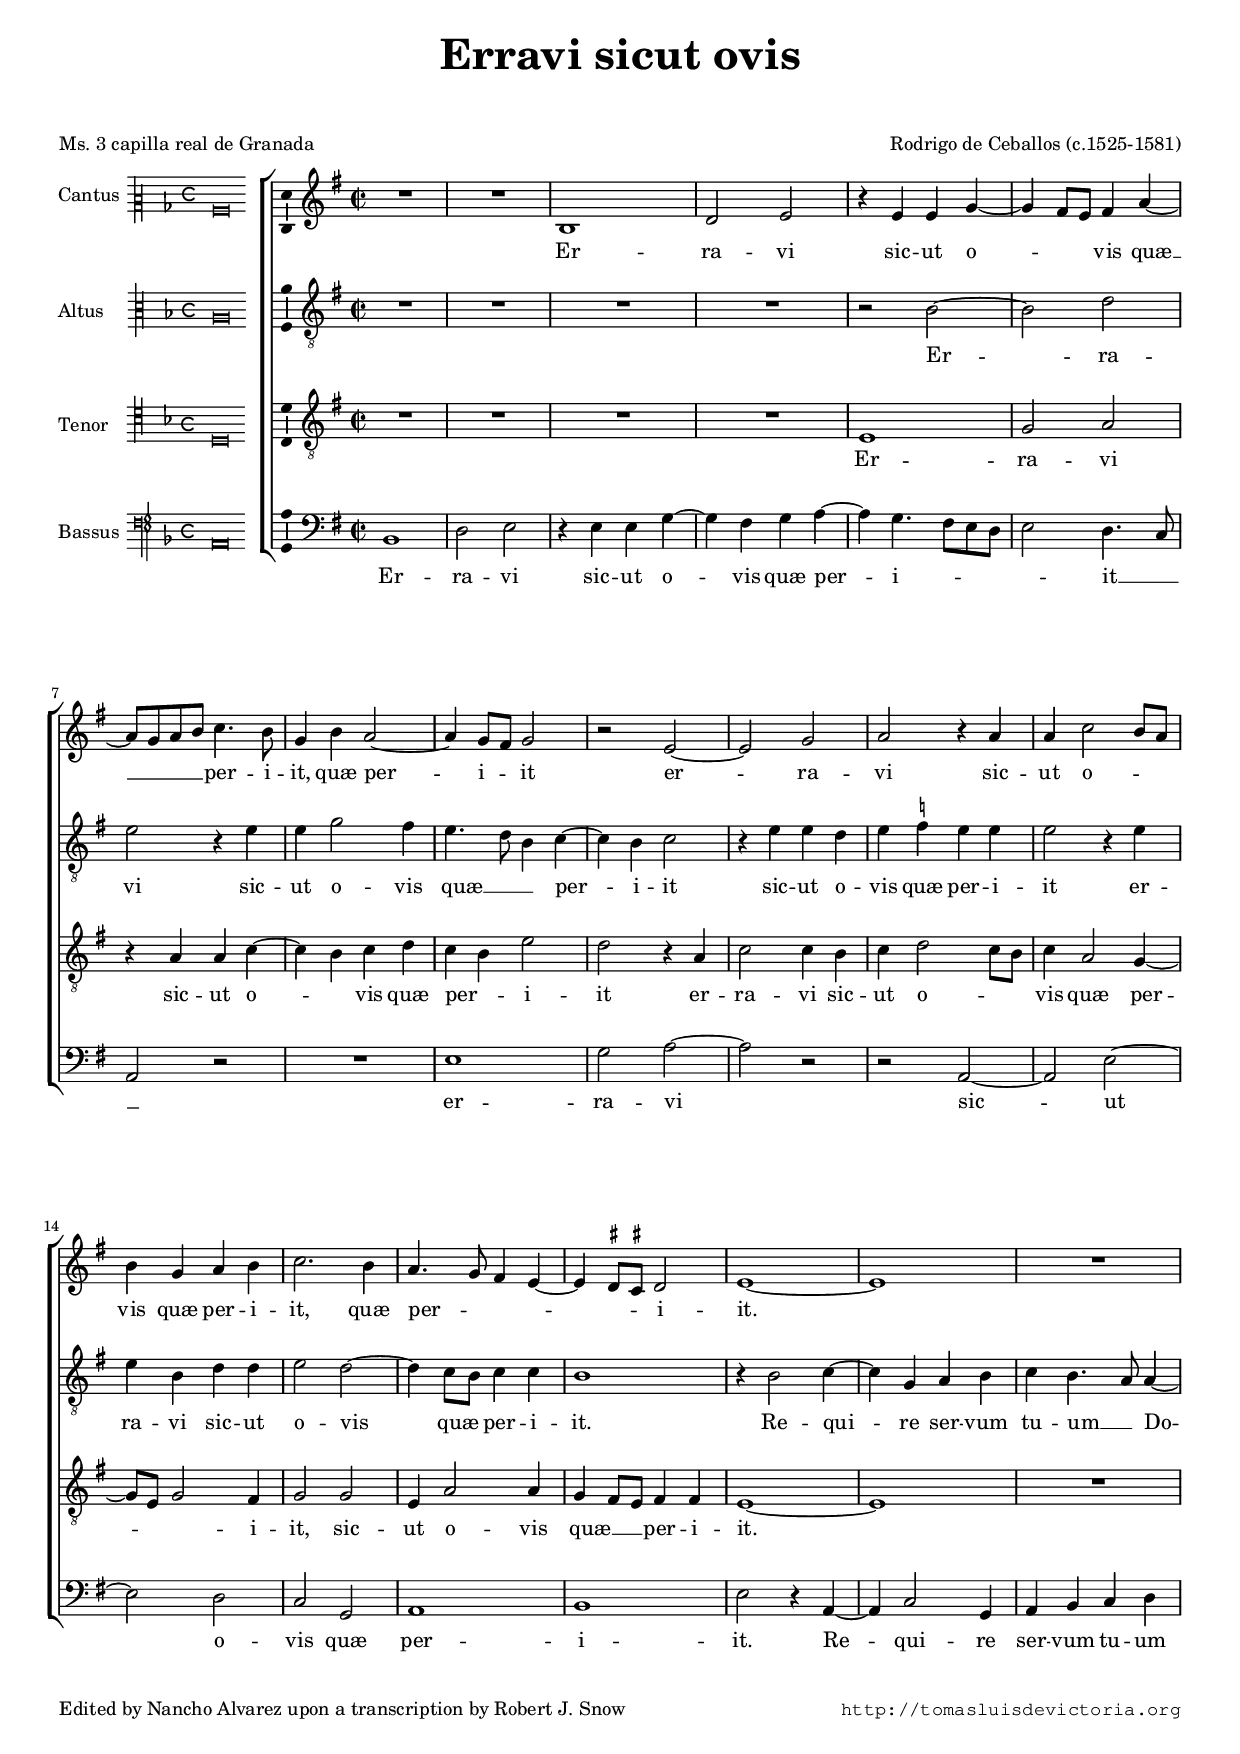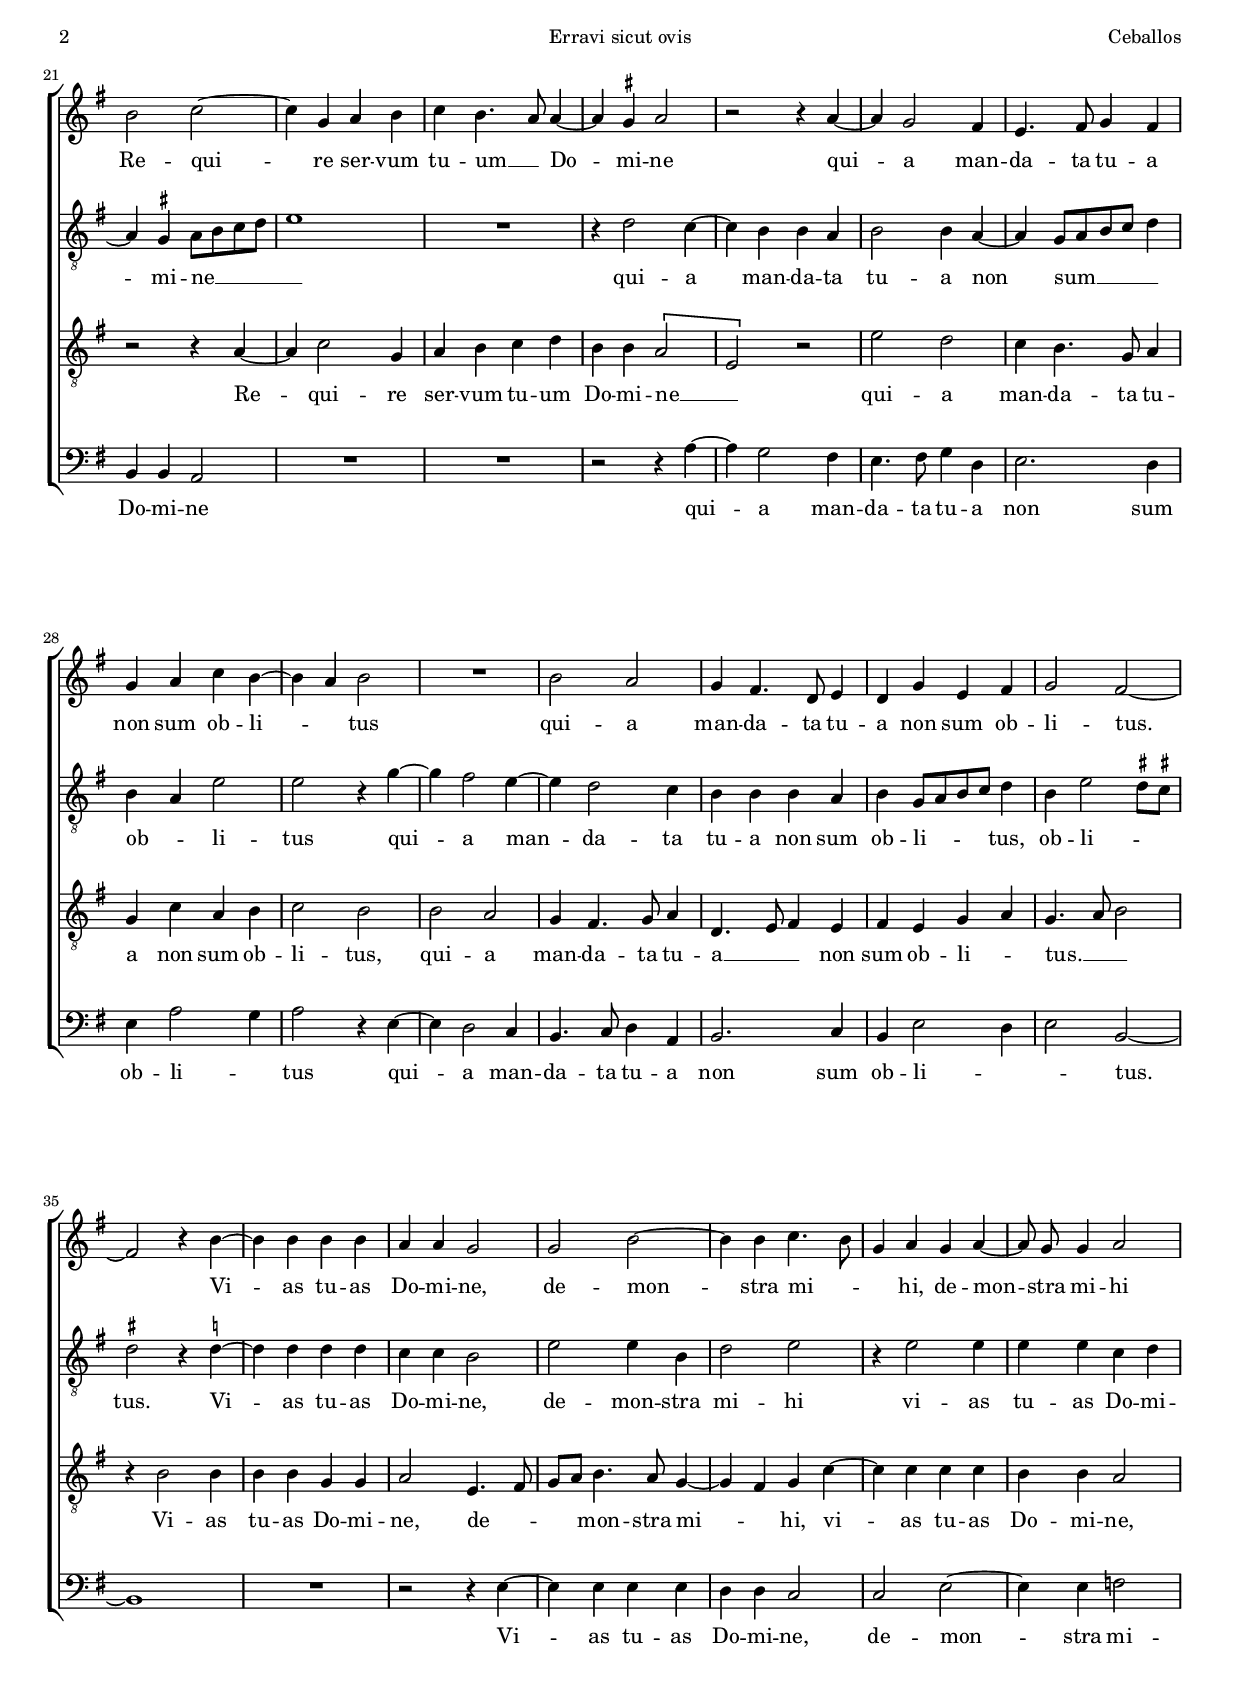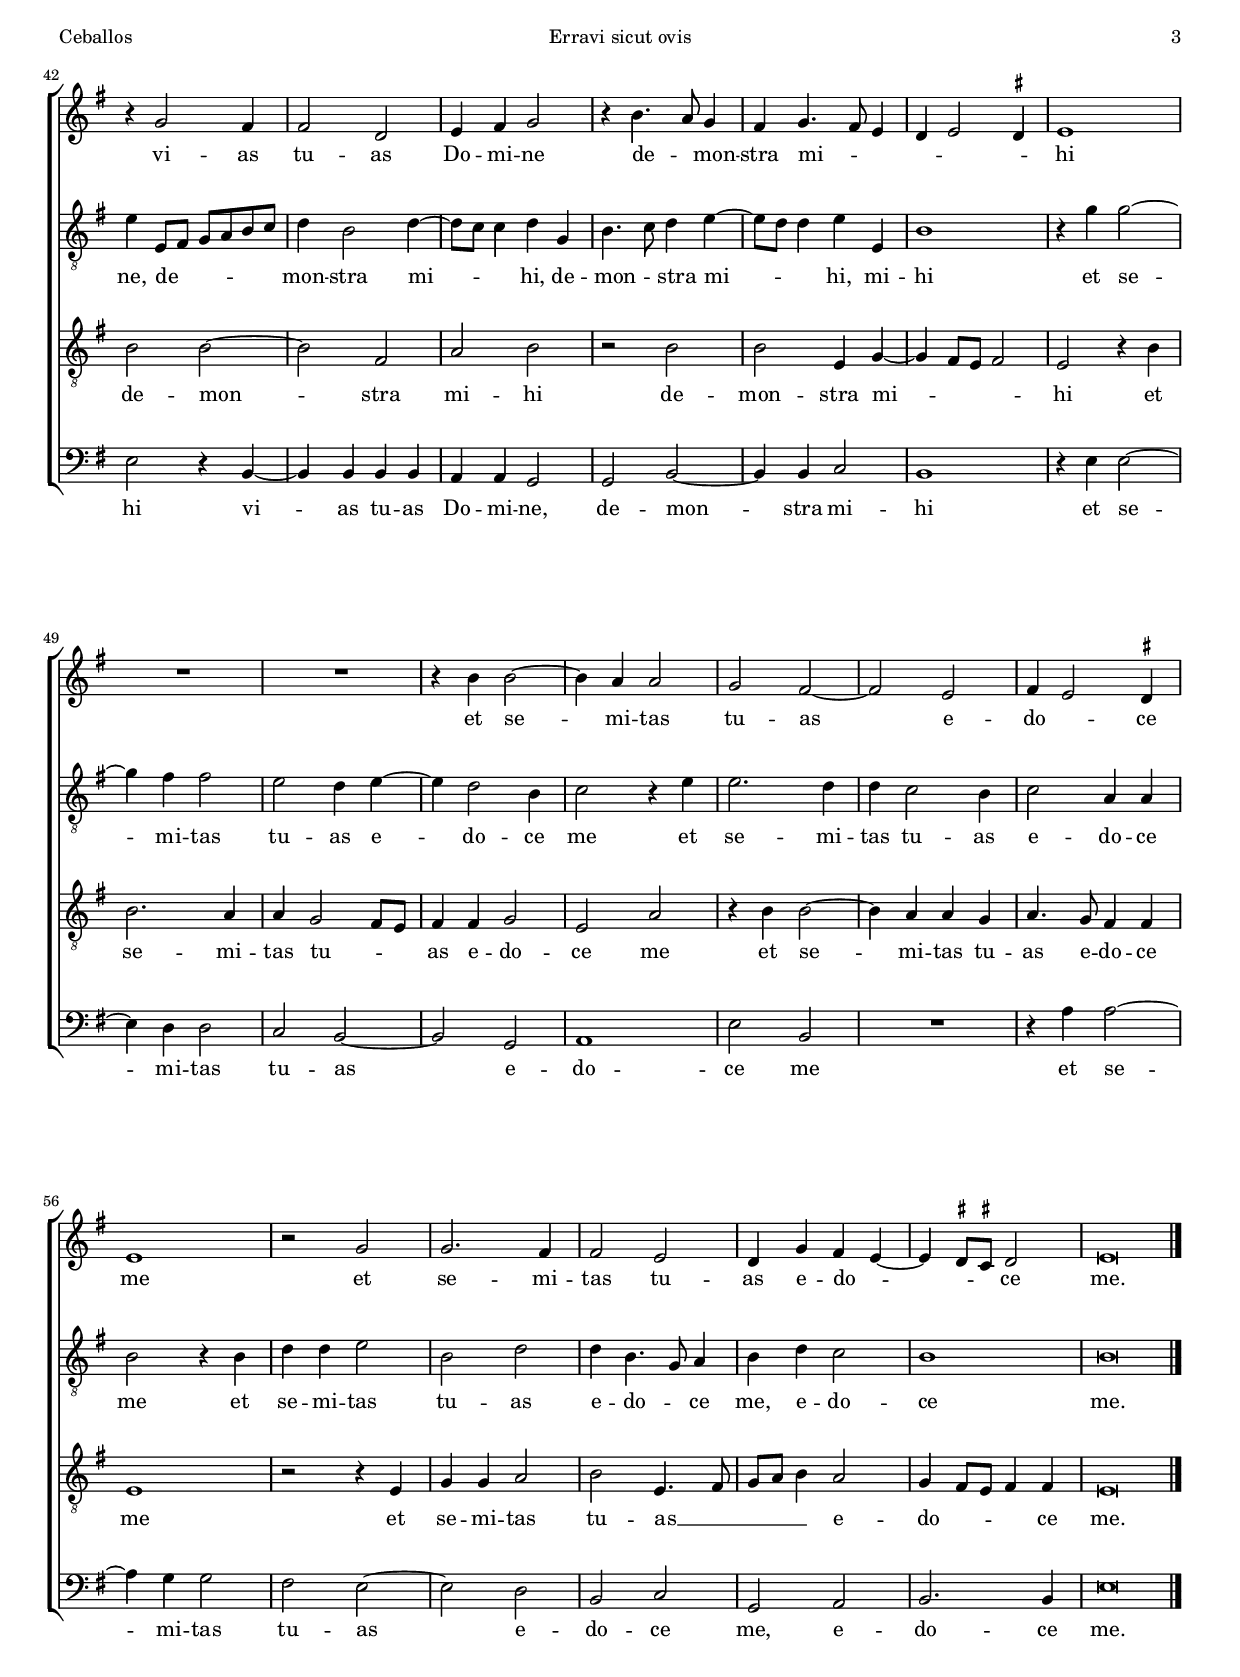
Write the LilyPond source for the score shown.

\version "2.18.0"

#(set-default-paper-size "a4")
#(set-global-staff-size 16.4)
#(ly:set-option 'point-and-click #f)
%mobile -s15.5 -i3.2

italicas=\override LyricText.font-shape = #'italic
rectas=\override LyricText.font-shape = #'upright
ss=\once \set suggestAccidentals = ##t
incipitwidth = 20
mtempo={\tempo 4 = 100}
mtempob={\tempo 4 = 50}
mt=#(define-music-function (parser location offset) (number?) ; move lyric text
      #{ \once \override LyricText.X-offset = -$offset #})

htitle="Erravi sicut ovis"
hcomposer="Ceballos"

\header {
	title=\markup{\fontsize #3 "Erravi sicut ovis"}
	%subtitle=""
	subsubtitle=\markup{\null \vspace #2 }
	composer="Rodrigo de Ceballos (c.1525-1581)"
        pdfauthor=\composer
	%opus="(-)"
	poet=\markup{"Ms. 3 capilla real de Granada"}
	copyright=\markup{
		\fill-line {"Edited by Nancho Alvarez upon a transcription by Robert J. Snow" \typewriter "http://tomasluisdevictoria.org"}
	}
%	tagline=""
}

global={\key f \major \time 2/2 \skip 1*62
	%\override Score.TimeSignature.break-visibility = #'#(#f #t #t)
	\bar "|."
}


cantus=\relative c'{
	R1*2
	a1
	c2 d
	r4 d d f ~
	f e8 d e4 g ~
	g8 f g a bes4. a8
	f4 a g2 ~
	g4 f8 e f2
	r2 d ~
	d f
	g r4 g
	g bes2 a8 g
	a4 f g a
	bes2. a4
	g4. f8 e4 d ~
	d4 \ss cis8 \ss b cis2
	d1 ~
	d
	R1
	a'2 bes ~
	bes4 f g a
	bes4 a4. g8 g4 ~
	g \ss fis g2
	r2 r4 g ~
	g4 f2 e4
	d4. e8 f4 e
	f g bes a ~
	a4 g a2
	R1
	a2 g
	f4 e4. c8 d4
	c f d e
	f2 e ~
	e2 r4 a ~
	a a a a
	g g f2
	f2 a ~
	a4 a bes4. a8
	f4 g f g ~
	g8 \noBeam f f4 g2 % Snow \ss fis fis
	r4 f2 e4
	e2 c
	d4 e f2
	r4 a4. g8 f4
	e4 f4. e8 d4
	c4 d2 \ss cis4
	d1
	R1*2
	r4 a' a2 ~
	a4 g g2
	f2 e ~
	e d
	e4 d2 \ss cis4
	d1
	r2 f
	f2. e4
	e2 d 
	c4 f e d ~
	d \ss cis8 \ss b cis2
	d\breve*1/2
}

altus=\relative c'{
	R1*4
	r2 a ~
	a c
	d r4 d
	d4 f2 e4
	d4. c8 a4 bes ~
	bes a bes2
	r4 d d c
	d \ss ees d d % Snow e
	d2 r4 d
	d a c c
	d2 c ~
	c4 bes8 a bes4 bes
	a1
	r4 a2 bes4 ~
	bes4 f g a
	bes a4. g8 g4 ~
	g \ss fis g8 a bes c 
	d1
	R1
	r4 c2 bes4 ~
	bes4 a a g
	a2 a4 g ~
	g f8[ g a bes] c4
	a4 g d'2
	d2 r4 f ~
	f e2 d4 ~
	d4 c2 bes4
	a4 a a g
	a f8[ g a bes] c4
	a4 d2 \ss cis8 \ss b
	\ss cis2 r4 \ss c4 ~
	c4 c c c
	bes bes a2
	d2 d4 a
	c2 d
	r4 d2 d4
	d4 d bes c
	d d,8 e f g a bes
	c4 a2 c4 ~
	c8 bes bes4 c4 f,
	a4. bes8 c4 d ~
	d8 c c4 d d,
	a'1
	r4 f' f2 ~
	f4 e e2
	d2 c4 d ~
	d c2 a4
	bes2 r4 d
	d2. c4
	c bes2 a4
	bes2 g4 g
	a2 r4 a
	c c d2
	a c
	c4 a4. f8 g4
	a c bes2
	a1
	a\breve*1/2
}

tenor=\relative c{
	R1*4
	d1
	f2 g
	r4 g g bes ~
	bes4 a bes c
	bes a d2
	c2 r4 g
	bes2 bes4 a
	bes4 c2 bes8 a
	bes4 g2 f4 ~
	f8 d f2 e4
	f2 f
	d4 g2 g4
	f4 e8 d e4 e
	d1 ~
	d
	R1
	r2 r4 g ~
	g bes2 f4
	g4 a bes c
	a a \[g2 
	d\] r
	d'2 c
	bes4 a4. f8 g4
	f bes g a
	bes2 a
	a g
	f4 e4. f8 g4
	c,4. d8 e4 d
	e d f g
	f4. g8 a2
	r4 a2 a4
	a a f f
	g2 d4. e8
	f g a4. g8 f4 ~
	f e f bes ~
	bes bes bes bes
	a a g2
	a a ~
	a e
	g2 a
	r2 a
	a d,4 f ~
	f4 e8 d e2
	d2 r4 a'
	a2. g4
	g4 f2 e8 d
	e4 e f2
	d g
	r4 a a2 ~
	a4 g g f
	g4. f8 e4 e
	d1
	r2 r4 d
	f f g2
	a2 d,4. e8 
	f g a4 g2
	f4 e8 d e4 e
	d\breve*1/2
}

bassus=\relative c{
	a1
	c2 d
	r4 d d f ~
	f e f g ~
	g f4. e8 d c
	d2 c4. bes8 
	g2 r % falta el silencio
	R1
	d'1
	f2 g ~
	g r
	r g, ~
	g d' ~
	d c
	bes f
	g1
	a
	d2 r4 g, ~
	g bes2 f4
	g a bes c
	a a g2
	R1*2
	r2 r4 g' ~
	g4 f2 e4
	d4. e8 f4 c
	d2. c4
	d g2 f4
	g2 r4 d ~
	d c2 bes4
	a4. bes8 c4 g
	a2. bes4
	a d2 c4
	d2 a ~
	a1
	R1
	r2 r4 d ~
	d d d d
	c c bes2
	bes d ~
	d4 d ees2
	d r4 a ~
	a a a a
	g g f2
	f a ~
	a4 a bes2
	a1
	r4 d d2 ~
	d4 c c2
	bes2 a ~
	a f
	g1
	d'2 a
	R1
	r4 g' g2 ~
	g4 f f2
	e d ~
	d c
	a bes
	f g
	a2. a4
	d\breve*1/2
}

textocantus=\lyricmode{
Er -- ra -- vi sic -- ut o -- _ _ vis
\mt #1 quæ __ _ _ _ per -- i -- it,
quæ per -- i -- _ it
er -- ra -- vi sic -- ut o -- _ _ vis
quæ per -- i -- it,
quæ per -- _ _ _ _ _ i -- it.
Re -- qui -- re ser -- vum tu -- um __ _ Do -- mi -- ne
qui -- a man -- da -- ta tu -- a non sum ob -- li -- _ tus
qui -- a man -- da -- ta tu -- a non sum ob -- li -- tus.
Vi -- as tu -- as Do -- mi -- ne,
de -- mon -- stra mi -- _ _ hi,
de -- mon -- stra mi -- hi
vi -- as tu -- as Do -- mi -- ne
de -- _ \mt #1.3 mon -- stra mi -- _ _ _ _ _ hi
et se -- mi -- tas tu -- as e -- \mt #.5 do -- _ ce me
et se -- mi -- tas tu -- as e -- do -- _ _ _ ce me.
}

textoaltus=\lyricmode{
Er -- ra -- vi
sic -- ut o -- vis \mt #.5 quæ __ _ _ per -- i -- it
sic -- ut o -- vis quæ per -- i -- it
er -- ra -- vi sic -- ut o -- vis \mt #.8 quæ _ per -- i -- it.
Re -- qui -- re ser -- vum tu -- um __ _ Do -- mi -- ne __ _ _ _ _ 
qui -- a man -- da -- ta tu -- a
non sum __ _ _ _ _ ob -- _ li -- tus
qui -- a man -- da -- ta tu -- a
non sum ob -- li -- _ _ _ tus,
ob -- li -- _ _ tus.
Vi -- as tu -- as Do -- mi -- ne,
de -- mon -- stra mi -- hi
vi -- as tu -- as Do -- mi -- ne,
de -- _ _ _ _ _ mon -- stra mi -- _ _ hi,
de -- \mt #1 mon -- _ \mt #1 stra mi -- _ _ hi,
mi -- hi
et se -- mi -- tas tu -- as e -- do -- ce me
et se -- mi -- tas tu -- as e -- do -- ce me
et se -- mi -- tas tu -- as e -- \mt #.3 do -- _ ce me,
e -- do -- ce me.
}

textotenor=\lyricmode{
Er -- ra -- vi
sic -- ut o -- _ vis quæ per -- _ i -- it
er -- ra -- vi sic -- ut o -- _ _ vis
quæ \mt #.5 per -- _ _ i -- it,
sic -- ut o -- vis \mt #.5 quæ __ _ _ per -- i -- it.
Re -- qui -- re ser -- vum tu -- um Do -- mi -- ne __ _
qui -- a man -- da -- ta tu -- a non sum ob -- li -- tus,
qui -- a man -- da -- ta tu -- a __ _ _ non sum ob -- li -- _ tus. __ _ _ 
Vi -- as tu -- as Do -- mi -- ne,
de -- _ _ _ mon -- stra mi -- _ hi,
vi -- as tu -- as Do -- mi -- ne,
de -- mon -- stra mi -- hi
de -- mon -- stra mi -- _ _ _ hi
et se -- mi -- tas tu -- _ _ as e -- do -- ce me
et se -- mi -- tas tu -- as e -- do -- ce me
et se -- mi -- tas tu -- as __ _ _ _ _ e -- \mt #.3 do -- _ _ _ ce me.
}

textobassus=\lyricmode{
Er -- ra -- vi sic -- ut o -- vis quæ per -- i -- _ _ _ _ it __ _ _ 
er -- ra -- vi sic -- ut o -- vis quæ per -- i -- it.
Re -- qui -- re ser -- vum tu -- um Do -- mi -- ne
qui -- a man -- da -- ta tu -- a non sum ob -- li -- _ tus
qui -- a man -- da -- ta tu -- a non sum ob -- li -- _ _ tus.
Vi -- as tu -- as Do -- mi -- ne, de -- mon -- stra mi -- hi
vi -- as tu -- as Do -- mi -- ne, de -- mon -- stra mi -- hi
et se -- mi -- tas tu -- as e -- do -- ce me
et se -- mi -- tas tu -- as e -- do -- ce me,
e -- do -- ce me.
}


incipitcantus=\markup{
	\score{
		{ 
		\set Staff.instrumentName="Cantus "
		\override NoteHead.style = #'neomensural
		\override Staff.TimeSignature.style = #'neomensural
		\cadenzaOn 
		\clef "petrucci-c2"
		\key f \major
		\time 4/4
                a\breve
		} 

	\layout { line-width=\incipitwidth indent = 0 }
	}
}

incipitaltus=\markup{
	\score{
		{ 
		\set Staff.instrumentName="Altus    "
		\override NoteHead.style = #'neomensural 
		\override Staff.TimeSignature.style = #'neomensural
		\cadenzaOn 
		\clef "petrucci-c3"
		\key f \major
		\time 4/4
               a\breve
		} 
	\layout { line-width=\incipitwidth indent = 0 }
	}
}


incipittenor=\markup{
	\score{
		{ 
		\set Staff.instrumentName="Tenor   "
		\override NoteHead.style = #'neomensural 
		\override Staff.TimeSignature.style = #'neomensural
		\cadenzaOn 
		\clef "petrucci-c4"
		\key f \major
		\time 4/4
                d\breve
		} 
	\layout { line-width=\incipitwidth indent=0 }
	}
}

incipitbassus=\markup{
	\score{
		{ 
		\set Staff.instrumentName="Bassus "
		\override NoteHead.style = #'neomensural
		\override Staff.TimeSignature.style = #'neomensural
		\cadenzaOn 
		\clef "petrucci-f4"
		\key f \major
		\time 4/4
                a,\breve
		} 
	\layout { line-width=\incipitwidth indent = 0 }
	}
}

%\layout {
%       \context {\Voice
%               \remove Ligature_bracket_engraver
%               \consists Mensural_ligature_engraver
%       }
%       line-width=\incipitwidth
%       indent = 0
%}

\score {\transpose c' d'{
\new ChoirStaff<<

	\new Staff <<\global
	\new Voice="v1" {
		\set Staff.instrumentName=\incipitcantus
		\clef "treble"
		\cantus }
	\new Lyrics \lyricsto "v1" {\textocantus }
	>>

	\new Staff <<\global
	\new Voice="v2" {
		\set Staff.instrumentName=\incipitaltus
		\clef "G_8"
		\altus }
	\new Lyrics \lyricsto "v2" {\textoaltus }
	>>
	
	\new Staff <<\global
	\new Voice="v3" {
		\set Staff.instrumentName=\incipittenor
		\clef "G_8"
		\tenor }
	\new Lyrics \lyricsto "v3" {\textotenor }
	>>

	\new Staff <<\global
	\new Voice="v4" {
		\set Staff.instrumentName=\incipitbassus
		\clef "bass"
		\bassus }
	\new Lyrics \lyricsto "v4" {\textobassus }
	>>
	
>>

	} % transpose

\layout{ 
	\context {\Lyrics 
		\override VerticalAxisGroup.staff-affinity = #UP
		\override VerticalAxisGroup.nonstaff-relatedstaff-spacing =
			#'((basic-distance . 0) (minimum-distance . 0) (padding . 1))
		\override LyricText.font-size = #1.2
		\override LyricHyphen.minimum-distance = #0.5
	}
	\context {\Score 
		tempoHideNote = ##t
		\override BarNumber.padding = #2 
	}
	\context {\Voice 
		%melismaBusyProperties = #'()
		%autoBeaming = ##f
	}
	\context {\Staff 
                %\RemoveEmptyStaves
                %\override VerticalAxisGroup.remove-first = ##t
		\override VerticalAxisGroup.staff-staff-spacing =
			#'((basic-distance . 11) (minimum-distance . 0) (padding . 1))
		\consists Ambitus_engraver 
		\override LigatureBracket.padding = #1
	}
}

%\midi { \mtempo }

}


\paper{
	evenHeaderMarkup=\markup  \fill-line { \fromproperty #'page:page-number-string \htitle \hcomposer }
	oddHeaderMarkup= \markup  \fill-line { \on-the-fly #not-first-page \hcomposer \on-the-fly #not-first-page \htitle \on-the-fly #not-first-page \fromproperty #'page:page-number-string }
	%system-count=20
	%page-count = 8
	ragged-last-bottom = ##f
	indent=3.6\cm
	system-system-spacing =
	#'((basic-distance . 20) (minimum-distance . 0) (padding . 5))
	top-system-spacing = % header
	#'((basic-distance . 8) (minimum-distance . 0) (padding . 0))
	last-bottom-spacing = % footer
	#'((basic-distance . 12) (minimum-distance . 0) (padding . 0))
	markup-system-spacing.padding = #1.5
}
